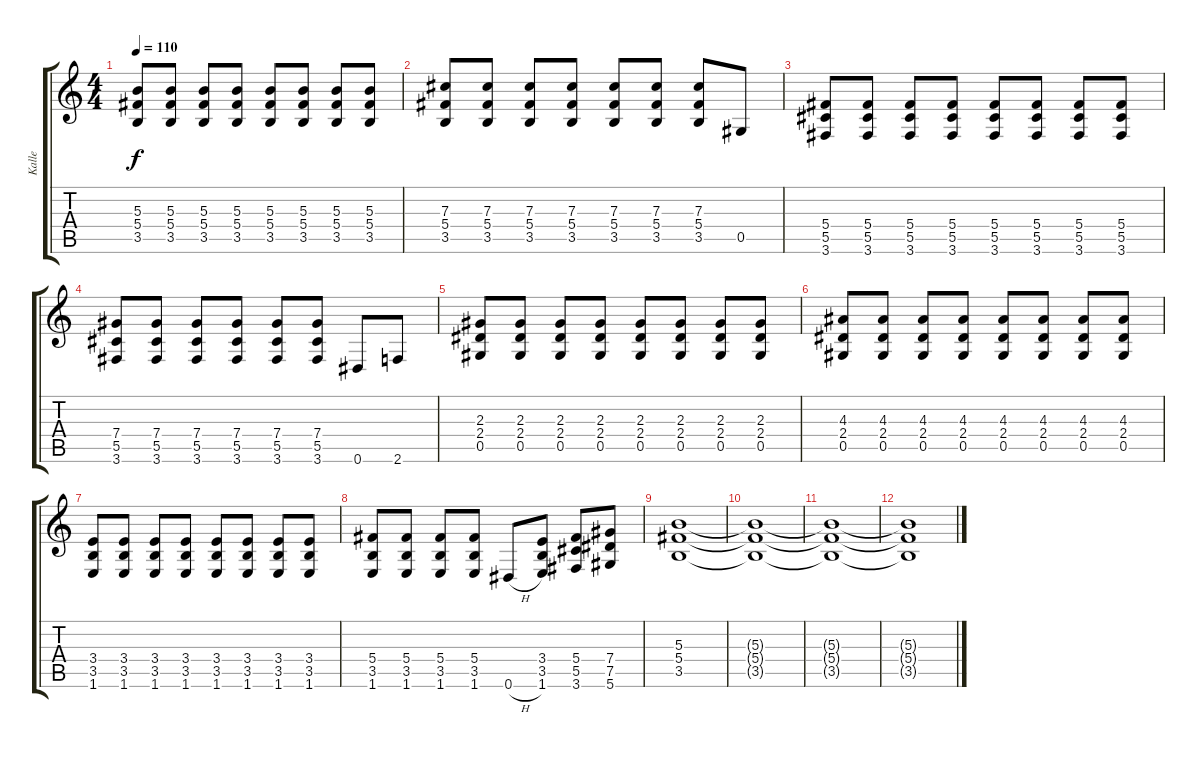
\track ("Kalle" "Kalle") {instrument electricguitarclean}
\staff {score tabs}
\tuning (Eb4 Bb3 Gb3 Db3 Ab2 Eb2) {hide}
\ts (4 4)
\tempo 110
\clef g2
\ks c
(5.3 5.4 3.5).8{dy f instrument distortionguitar} (5.3 5.4 3.5).8 (5.3 5.4 3.5).8 (5.3 5.4 3.5).8 (5.3 5.4 3.5).8 (5.3 5.4 3.5).8 (5.3 5.4 3.5).8 (5.3 5.4 3.5).8 |
(7.3 5.4 3.5).8 (7.3 5.4 3.5).8 (7.3 5.4 3.5).8 (7.3 5.4 3.5).8 (7.3 5.4 3.5).8 (7.3 5.4 3.5).8 (7.3 5.4 3.5).8 0.5.8 |
(5.4 5.5 3.6).8 (5.4 5.5 3.6).8 (5.4 5.5 3.6).8 (5.4 5.5 3.6).8 (5.4 5.5 3.6).8 (5.4 5.5 3.6).8 (5.4 5.5 3.6).8 (5.4 5.5 3.6).8 |
(7.4 5.5 3.6).8 (7.4 5.5 3.6).8 (7.4 5.5 3.6).8 (7.4 5.5 3.6).8 (7.4 5.5 3.6).8 (7.4 5.5 3.6).8 0.6.8 2.6.8 |
(2.3 2.4 0.5).8 (2.3 2.4 0.5).8 (2.3 2.4 0.5).8 (2.3 2.4 0.5).8 (2.3 2.4 0.5).8 (2.3 2.4 0.5).8 (2.3 2.4 0.5).8 (2.3 2.4 0.5).8 |
(4.3 2.4 0.5).8 (4.3 2.4 0.5).8 (4.3 2.4 0.5).8 (4.3 2.4 0.5).8 (4.3 2.4 0.5).8 (4.3 2.4 0.5).8 (4.3 2.4 0.5).8 (4.3 2.4 0.5).8 |
(3.4 3.5 1.6).8 (3.4 3.5 1.6).8 (3.4 3.5 1.6).8 (3.4 3.5 1.6).8 (3.4 3.5 1.6).8 (3.4 3.5 1.6).8 (3.4 3.5 1.6).8 (3.4 3.5 1.6).8 |
(5.4 3.5 1.6).8 (5.4 3.5 1.6).8 (5.4 3.5 1.6).8 (5.4 3.5 1.6).8 0.6{h}.8 (3.4 3.5 1.6).8 (5.4 5.5 3.6).8 (7.4 7.5 5.6).8 |
(5.3 5.4 3.5).1 |
(5.3{t} 5.4{t} 3.5{t}).1 |
(5.3{t} 5.4{t} 3.5{t}).1 |
(5.3{t} 5.4{t} 3.5{t}).1
